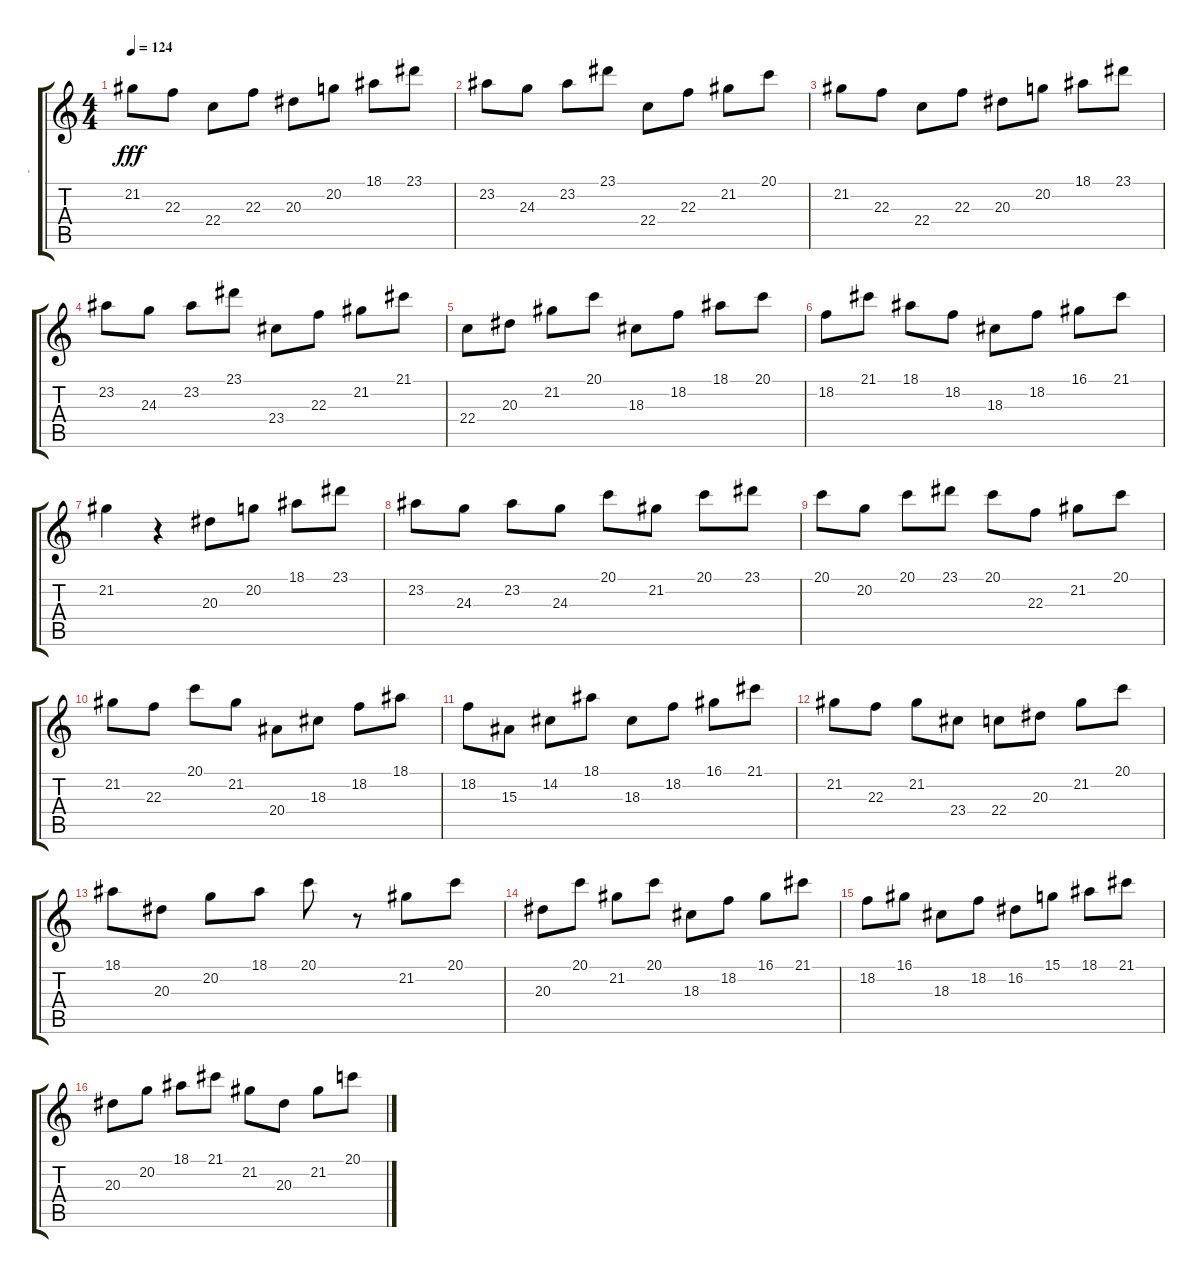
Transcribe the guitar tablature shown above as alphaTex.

\track ("-" "-") {instrument rockorgan}
\staff {score tabs}
\tuning (E4 B3 G3 D3 A2 E2) {hide}
\ts (4 4)
\tempo 124
\clef g2
\ks c
21.2.8{dy fff volume 3} 22.3.8 22.4.8{volume 3} 22.3.8{volume 3} 20.3.8{volume 4} 20.2.8 18.1.8{volume 4} 23.1.8{volume 4} |
23.2.8{volume 4} 24.3.8 23.2.8{volume 4} 23.1.8{volume 5} 22.4.8{volume 5} 22.3.8 21.2.8{volume 5} 20.1.8{volume 6} |
21.2.8{volume 6} 22.3.8 22.4.8{volume 6} 22.3.8{volume 6} 20.3.8{volume 6} 20.2.8 18.1.8{volume 7} 23.1.8{volume 7} |
23.2.8{volume 7} 24.3.8 23.2.8{volume 7} 23.1.8{volume 8} 23.4.8{volume 8} 22.3.8{volume 8} 21.2.8 21.1.8{volume 8} |
22.4.8{volume 8} 20.3.8{volume 9} 21.2.8 20.1.8{volume 9} 18.3.8{volume 9} 18.2.8{volume 10} 18.1.8 20.1.8{volume 10} |
18.2.8{volume 10} 21.1.8 18.1.8 18.2.8 18.3.8 18.2.8 16.1.8 21.1.8 |
21.2.4 r.4 20.3.8 20.2.8 18.1.8 23.1.8 |
23.2.8 24.3.8 23.2.8 24.3.8 20.1.8{volume 2} 21.2.8 20.1.8{volume 3} 23.1.8 |
20.1.8{volume 3} 20.2.8 20.1.8{volume 4} 23.1.8 20.1.8{volume 4} 22.3.8 21.2.8{volume 4} 20.1.8 |
21.2.8{volume 5} 22.3.8 20.1.8{volume 6} 21.2.8 20.4.8{volume 6} 18.3.8 18.2.8{volume 6} 18.1.8 |
18.2.8{volume 7} 15.3.8 14.2.8{volume 7} 18.1.8 18.3.8{volume 8} 18.2.8 16.1.8{volume 8} 21.1.8 |
21.2.8{volume 9} 22.3.8 21.2.8{volume 9} 23.4.8 22.4.8{volume 10} 20.3.8 21.2.8{volume 9} 20.1.8 |
18.1.8{volume 8} 20.3.8 20.2.8{volume 7} 18.1.8 20.1.8{volume 6} r.8 21.2.8{volume 5} 20.1.8 |
20.3.8{volume 4} 20.1.8 21.2.8{volume 3} 20.1.8 18.3.8{volume 2} 18.2.8 16.1.8{volume 3} 21.1.8 |
18.2.8{volume 4} 16.1.8 18.3.8{volume 5} 18.2.8 16.2.8{volume 6} 15.1.8 18.1.8{volume 7} 21.1.8 |
20.3.8{volume 8} 20.2.8 18.1.8{volume 9} 21.1.8 21.2.8{volume 10} 20.3.8 21.2.8{volume 10} 20.1.8
